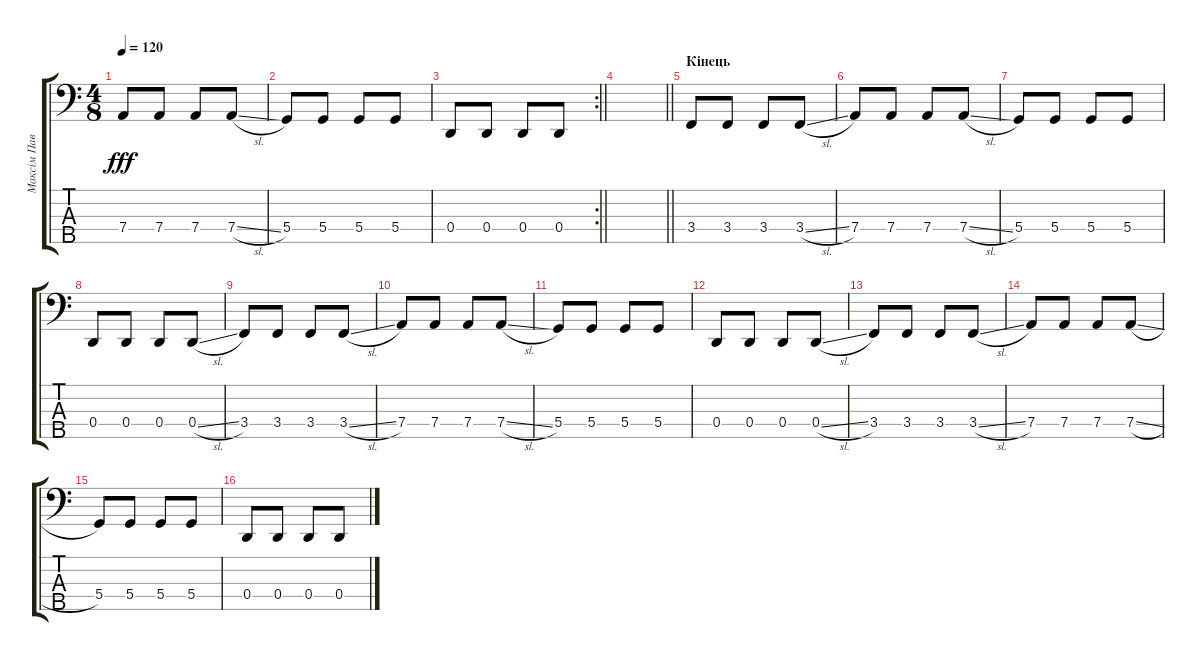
\track ("Максім Павлов - Bass Guitar" "Максім Пав") {instrument electricbassfinger}
\staff {score tabs}
\tuning (G2 D2 A1 D1 B0) {hide}
\ts (4 8)
\tempo 120
\clef f4
\ks c
7.4.8{dy fff} 7.4.8 7.4.8 7.4{sl}.8 |
5.4.8 5.4.8 5.4.8 5.4.8 |
\rc 2
\barLineRight lightlight
0.4.8 0.4.8 0.4.8 0.4.8 |
\barLineRight lightlight
|
\section ("" "Кінець")
3.4.8 3.4.8 3.4.8 3.4{sl}.8 |
7.4.8 7.4.8 7.4.8 7.4{sl}.8 |
5.4.8 5.4.8 5.4.8 5.4.8 |
0.4.8 0.4.8 0.4.8 0.4{sl}.8 |
3.4.8 3.4.8 3.4.8 3.4{sl}.8 |
7.4.8 7.4.8 7.4.8 7.4{sl}.8 |
5.4.8 5.4.8 5.4.8 5.4.8 |
0.4.8 0.4.8 0.4.8 0.4{sl}.8 |
3.4.8 3.4.8 3.4.8 3.4{sl}.8 |
7.4.8 7.4.8 7.4.8 7.4{sl}.8 |
5.4.8 5.4.8 5.4.8 5.4.8 |
0.4.8 0.4.8 0.4.8 0.4{sl}.8
